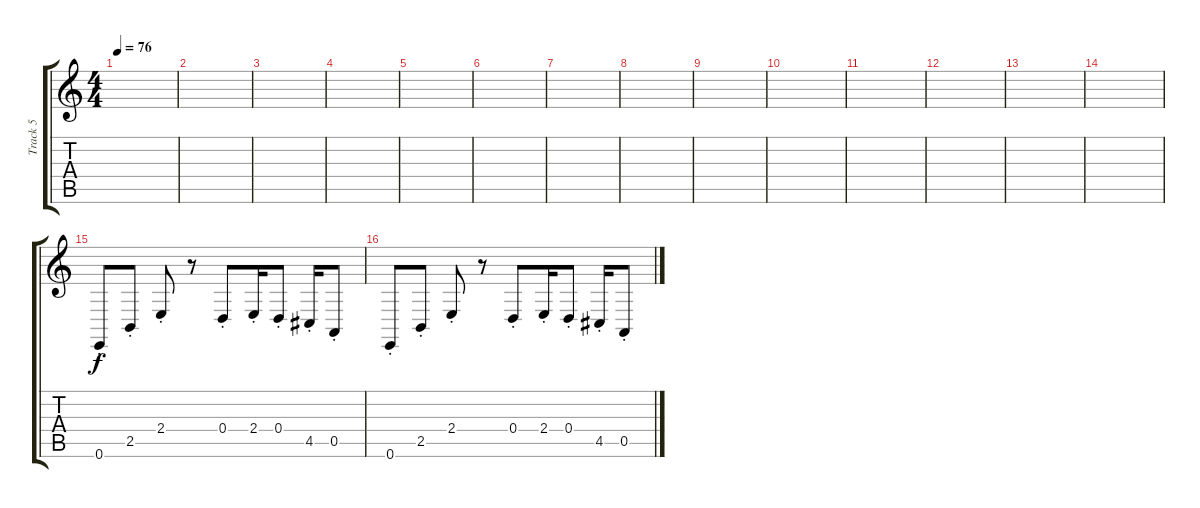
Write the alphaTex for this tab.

\track ("Track 5" "Track 5") {instrument lead2sawtooth}
\staff {score tabs}
\tuning (E4 B3 G3 D3 A2 E2) {hide}
\ts (4 4)
\tempo 76
\clef g2
\ks c
|
|
|
|
|
|
|
|
|
|
|
|
|
|
0.6{st}.8 2.5{st}.8 2.4{st}.8 r.8 0.4{st}.8 2.4{st}.16 0.4{st}.8 4.5{st}.16 0.5{st}.8 |
0.6{st}.8 2.5{st}.8 2.4{st}.8 r.8 0.4{st}.8 2.4{st}.16 0.4{st}.8 4.5{st}.16 0.5{st}.8
